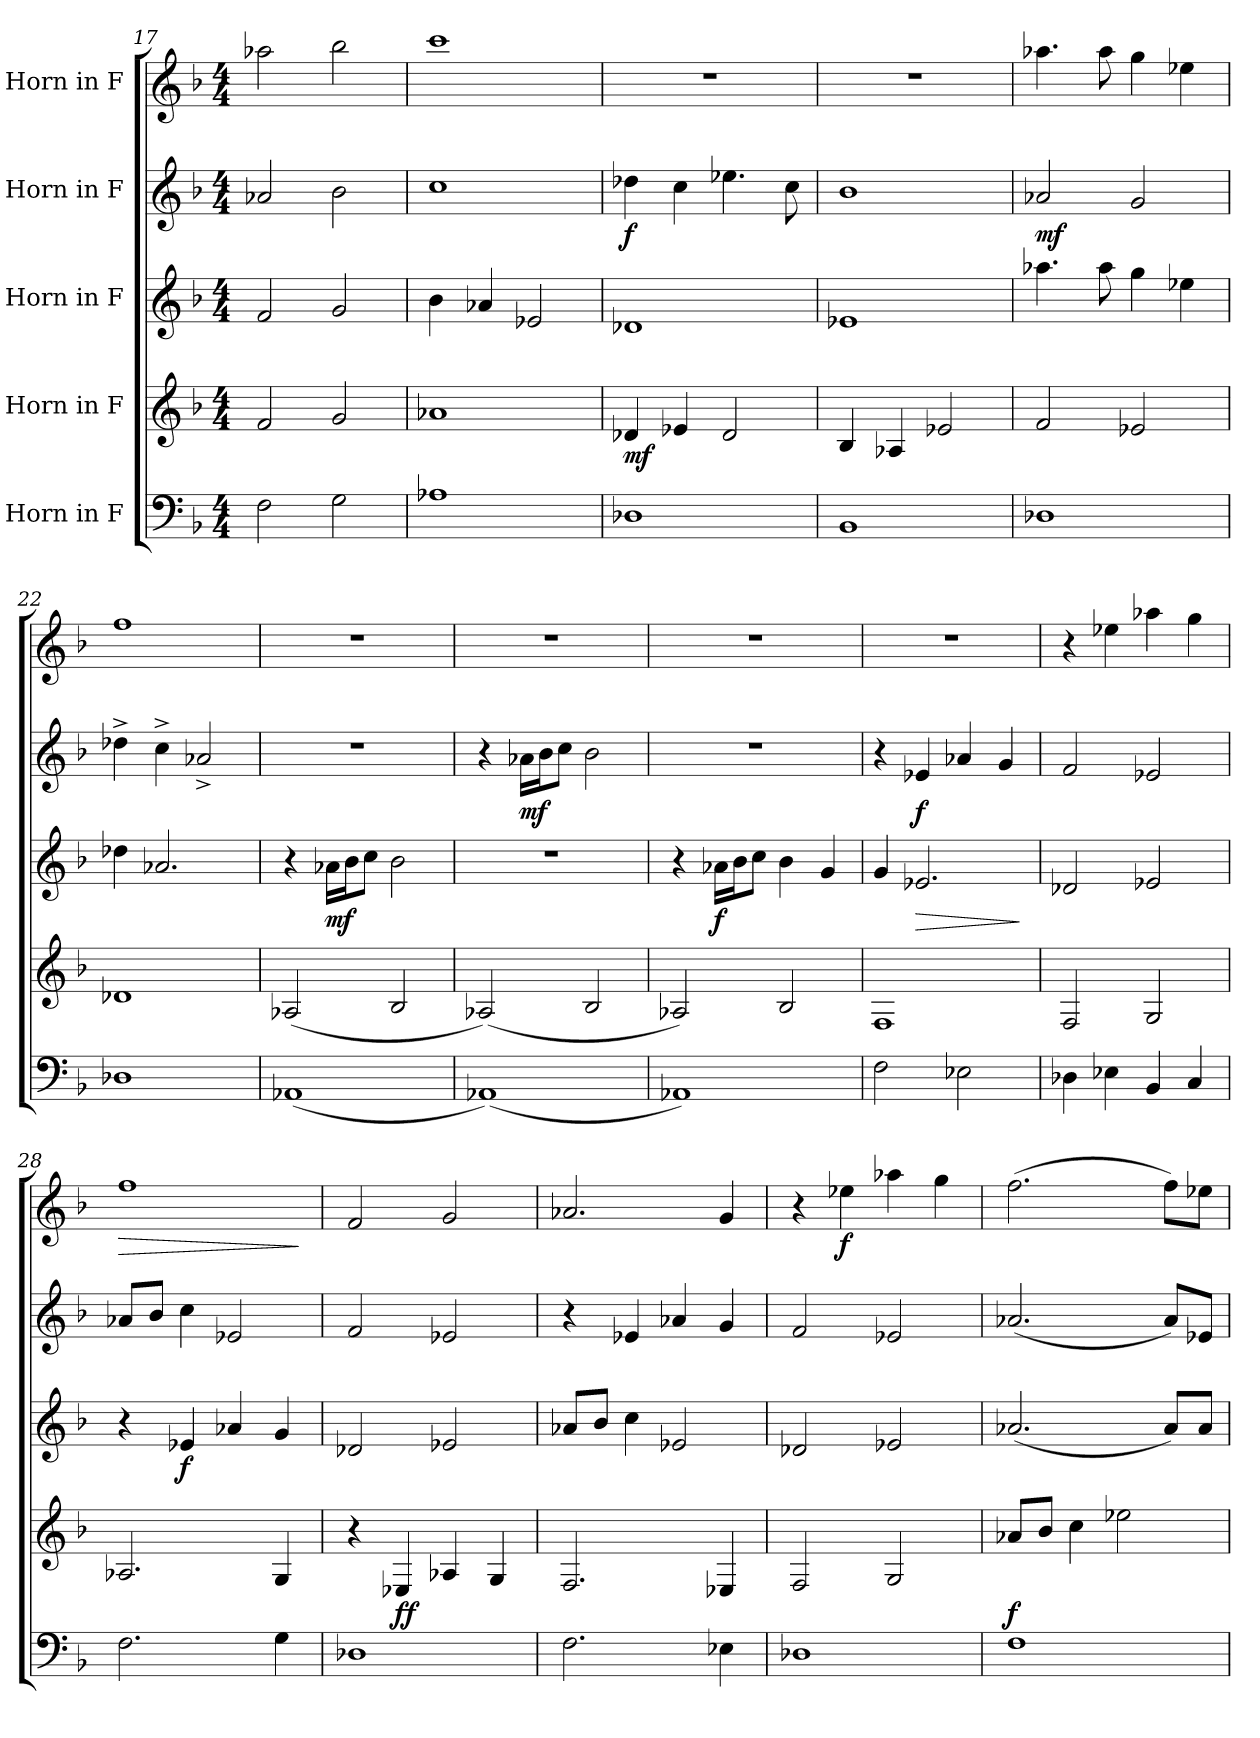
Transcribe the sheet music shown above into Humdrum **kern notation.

**kern	**kern	**dynam	**kern	**dynam	**kern	**dynam	**kern	**dynam
*part5	*part4	*part4	*part3	*part3	*part2	*part2	*part1	*part1
*staff5	*staff4	*staff4	*staff3	*staff3	*staff2	*staff2	*staff1	*staff1
*I"Horn in F	*I"Horn in F	*	*I"Horn in F	*	*I"Horn in F	*	*I"Horn in F	*
*clefF4	*clefG2	*	*clefG2	*	*clefG2	*	*clefG2	*
*ITrd4c7	*ITrd4c7	*	*ITrd4c7	*	*ITrd4c7	*	*ITrd4c7	*
*k[b-e-]	*k[b-e-]	*	*k[b-e-]	*	*k[b-e-]	*	*k[b-e-]	*
*M4/4	*M4/4	*	*M4/4	*	*M4/4	*	*M4/4	*
=17	=17	=17	=17	=17	=17	=17	=17	=17
2BB-\	2B-/	.	2B-/	.	2d-X/	.	2dd-X\	.
2C\	2c/	.	2c/	.	2e-\	.	2ee-\	.
=18	=18	=18	=18	=18	=18	=18	=18	=18
1D-X	1d-X	.	4e-\	.	1f	.	1ff	.
.	.	.	4d-X/	.	.	.	.	.
.	.	.	2A-X/	.	.	.	.	.
=19	=19	=19	=19	=19	=19	=19	=19	=19
!	!	!LO:DY:b	!	!	!	!LO:DY:b	!	!
1GG-X	4G-X/	mf	1G-X	.	4g-X\	f	1r	.
.	4A-X/	.	.	.	4f\	.	.	.
.	2G-/	.	.	.	4.a-X\	.	.	.
.	.	.	.	.	8f\	.	.	.
=20	=20	=20	=20	=20	=20	=20	=20	=20
1EE-	4E-/	.	1A-X	.	1e-	.	1r	.
.	4D-X/	.	.	.	.	.	.	.
.	2A-X/	.	.	.	.	.	.	.
=21	=21	=21	=21	=21	=21	=21	=21	=21
!	!	!	!	!	!	!LO:DY:b	!	!
1GG-X	2B-/	.	4.dd-X\	.	2d-X/	mf	4.dd-X\	.
.	.	.	8dd-\	.	.	.	8dd-\	.
.	2A-X/	.	4cc\	.	2c/	.	4cc\	.
.	.	.	4a-X\	.	.	.	4a-X\	.
=22	=22	=22	=22	=22	=22	=22	=22	=22
1GG-X	1G-X	.	4g-X\	.	4g-X^\	.	1b-	.
.	.	.	2.d-X/	.	4f^\	.	.	.
.	.	.	.	.	2d-X^/	.	.	.
!!LO:LB:g=z
=23	=23	=23	=23	=23	=23	=23	=23	=23
(1DD-X	(2D-X/	.	4r	.	1r	.	1r	.
!	!	!	!	!LO:DY:b	!	!	!	!
.	.	.	16d-X\LL	mf	.	.	.	.
.	.	.	16e-\J	.	.	.	.	.
.	.	.	8f\J	.	.	.	.	.
.	2E-/	.	2e-\	.	.	.	.	.
=24	=24	=24	=24	=24	=24	=24	=24	=24
(1DD-X)	(2D-X/)	.	1r	.	4r	.	1r	.
!	!	!	!	!	!	!LO:DY:b	!	!
.	.	.	.	.	16d-X\LL	mf	.	.
.	.	.	.	.	16e-\J	.	.	.
.	.	.	.	.	8f\J	.	.	.
.	2E-/	.	.	.	2e-\	.	.	.
=25	=25	=25	=25	=25	=25	=25	=25	=25
1DD-X)	2D-X/)	.	4r	.	1r	.	1r	.
!	!	!	!	!LO:DY:b	!	!	!	!
.	.	.	16d-X\LL	f	.	.	.	.
.	.	.	16e-\J	.	.	.	.	.
.	.	.	8f\J	.	.	.	.	.
.	2E-/	.	4e-\	.	.	.	.	.
.	.	.	4c/	.	.	.	.	.
=26	=26	=26	=26	=26	=26	=26	=26	=26
2BB-\	1BB-	.	4c/	.	4r	.	1r	.
!	!	!	!	!LO:HP:b	!	!LO:DY:b	!	!
.	.	.	2.A-X/	>	4A-X/	f	.	.
2AA-X\	.	.	.	.	4d-X/	.	.	.
.	.	.	.	.	4c/	.	.	.
.	.	.	.	]	.	.	.	.
=27	=27	=27	=27	=27	=27	=27	=27	=27
4GG-X\	2BB-/	.	2G-X/	.	2B-/	.	4r	.
4AA-X\	.	.	.	.	.	.	4a-X\	.
4EE-/	2C/	.	2A-X/	.	2A-X/	.	4dd-X\	.
4FF/	.	.	.	.	.	.	4cc\	.
=28	=28	=28	=28	=28	=28	=28	=28	=28
!	!	!	!	!	!	!	!	!LO:HP:b
2.BB-\	2.D-X/	.	4r	.	8d-X/L	.	1b-	>
.	.	.	.	.	8e-/J	.	.	.
!	!	!	!	!LO:DY:b	!	!	!	!
.	.	.	4A-X/	f	4f\	.	.	.
.	.	.	4d-X/	.	2A-X/	.	.	.
4C\	4C/	.	4c/	.	.	.	.	.
.	.	.	.	.	.	.	.	]
!!LO:PB:g=z
=29	=29	=29	=29	=29	=29	=29	=29	=29
1GG-X	4r	.	2G-X/	.	2B-/	.	2B-/	.
!	!	!LO:DY:b	!	!	!	!	!	!
.	4AA-X/	ff	.	.	.	.	.	.
.	4D-X/	.	2A-X/	.	2A-X/	.	2c/	.
.	4C/	.	.	.	.	.	.	.
=30	=30	=30	=30	=30	=30	=30	=30	=30
2.BB-\	2.BB-/	.	8d-X/L	.	4r	.	2.d-X/	.
.	.	.	8e-/J	.	.	.	.	.
.	.	.	4f\	.	4A-X/	.	.	.
.	.	.	2A-X/	.	4d-X/	.	.	.
4AA-X\	4AA-X/	.	.	.	4c/	.	4c/	.
=31	=31	=31	=31	=31	=31	=31	=31	=31
1GG-X	2BB-/	.	2G-X/	.	2B-/	.	4r	.
!	!	!	!	!	!	!	!	!LO:DY:b
.	.	.	.	.	.	.	4a-X\	f
.	2C/	.	2A-X/	.	2A-X/	.	4dd-X\	.
.	.	.	.	.	.	.	4cc\	.
=32	=32	=32	=32	=32	=32	=32	=32	=32
!	!	!LO:DY:b	!	!	!	!	!	!
1BB-	8d-X/L	f	(2.d-X/	.	(2.d-X/	.	(2.b-\	.
.	8e-/J	.	.	.	.	.	.	.
.	4f\	.	.	.	.	.	.	.
.	2a-X\	.	.	.	.	.	.	.
.	.	.	8d-/L)	.	8d-/L)	.	8b-\L)	.
.	.	.	8d-/J	.	8A-X/J	.	8a-X\J	.
=	=	=	=	=	=	=	=	=
*-	*-	*-	*-	*-	*-	*-	*-	*-
